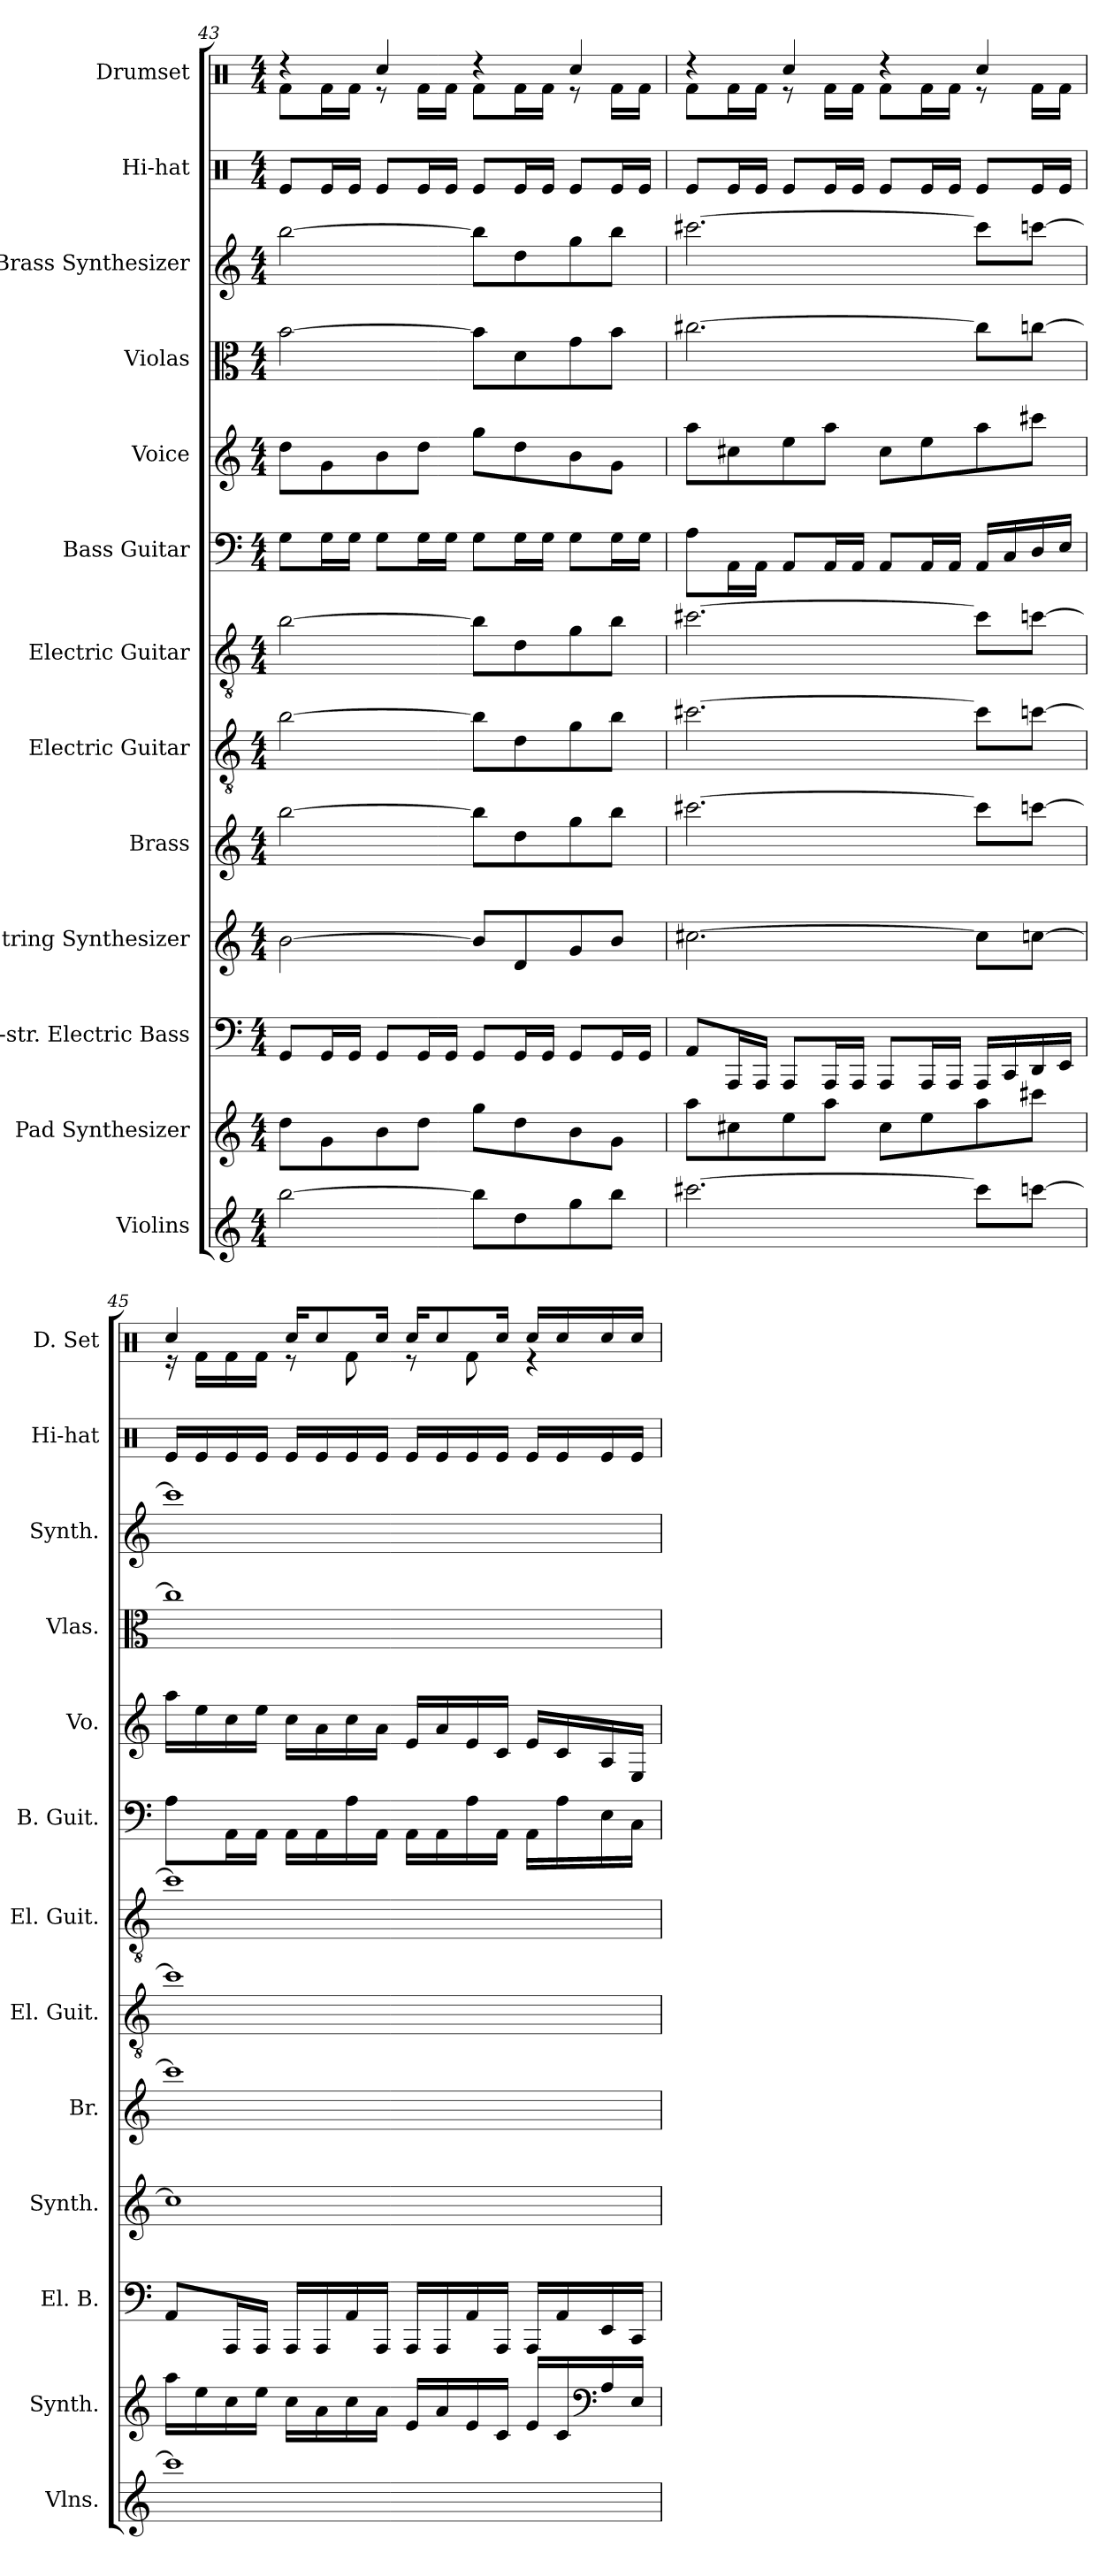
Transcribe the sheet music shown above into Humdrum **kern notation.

**kern	**kern	**kern	**kern	**kern	**kern	**kern	**kern	**kern	**kern	**kern	**kern	**kern
*part13	*part12	*part11	*part10	*part9	*part8	*part7	*part6	*part5	*part4	*part3	*part2	*part1
*staff13	*staff12	*staff11	*staff10	*staff9	*staff8	*staff7	*staff6	*staff5	*staff4	*staff3	*staff2	*staff1
*I"Violins	*I"Pad Synthesizer	*I"5-str. Electric Bass	*I"String Synthesizer	*I"Brass	*I"Electric Guitar	*I"Electric Guitar	*I"Bass Guitar	*I"Voice	*I"Violas	*I"Brass Synthesizer	*I"Hi-hat	*I"Drumset
*I'Vlns.	*I'Synth.	*I'El. B.	*I'Synth.	*I'Br.	*I'El. Guit.	*I'El. Guit.	*I'B. Guit.	*I'Vo.	*I'Vlas.	*I'Synth.	*I'Hi-hat	*I'D. Set
!!LO:PB:g=z
*clefG2	*clefG2	*clefF4	*clefG2	*clefG2	*clefGv2	*clefGv2	*clefF4	*clefG2	*clefC3	*clefG2	*clefX	*clefX
*	*	*ITrd7c12	*	*	*	*	*ITrd7c12	*	*	*	*	*
*k[]	*k[]	*k[]	*k[]	*k[]	*k[]	*k[]	*k[]	*k[]	*k[]	*k[]	*k[]	*k[]
*M4/4	*M4/4	*M4/4	*M4/4	*M4/4	*M4/4	*M4/4	*M4/4	*M4/4	*M4/4	*M4/4	*M4/4	*M4/4
=43	=43	=43	=43	=43	=43	=43	=43	=43	=43	=43	=43	=43
*	*	*	*	*	*	*	*	*	*	*	*	*^
[2bb\	8dd\L	8GGG/L	[2b\	[2bb\	[2b\	[2b\	8GG\L	8dd\L	[2b\	[2bb\	8Re/L	4r	8Rf\L
.	8g\	16GGG/L	.	.	.	.	16GG\L	8g\	.	.	16Re/L	.	16Rf\L
.	.	16GGG/JJ	.	.	.	.	16GG\JJ	.	.	.	16Re/JJ	.	16Rf\JJ
.	8b\	8GGG/L	.	.	.	.	8GG\L	8b\	.	.	8Re/L	4Rcc/	8r
.	8dd\J	16GGG/L	.	.	.	.	16GG\L	8dd\J	.	.	16Re/L	.	16Rf\LL
.	.	16GGG/JJ	.	.	.	.	16GG\JJ	.	.	.	16Re/JJ	.	16Rf\JJ
8bb\L]	8gg\L	8GGG/L	8b/L]	8bb\L]	8b\L]	8b\L]	8GG\L	8gg\L	8b\L]	8bb\L]	8Re/L	4r	8Rf\L
8dd\	8dd\	16GGG/L	8d/	8dd\	8d\	8d\	16GG\L	8dd\	8d\	8dd\	16Re/L	.	16Rf\L
.	.	16GGG/JJ	.	.	.	.	16GG\JJ	.	.	.	16Re/JJ	.	16Rf\JJ
8gg\	8b\	8GGG/L	8g/	8gg\	8g\	8g\	8GG\L	8b\	8g\	8gg\	8Re/L	4Rcc/	8r
8bb\J	8g\J	16GGG/L	8b/J	8bb\J	8b\J	8b\J	16GG\L	8g\J	8b\J	8bb\J	16Re/L	.	16Rf\LL
.	.	16GGG/JJ	.	.	.	.	16GG\JJ	.	.	.	16Re/JJ	.	16Rf\JJ
=44	=44	=44	=44	=44	=44	=44	=44	=44	=44	=44	=44	=44	=44
[2.ccc#X\	8aa\L	8AAA/L	[2.cc#X\	[2.ccc#X\	[2.cc#X\	[2.cc#X\	8AA\L	8aa\L	[2.cc#X\	[2.ccc#X\	8Re/L	4r	8Rf\L
.	8cc#X\	16AAAA/L	.	.	.	.	16AAA\L	8cc#X\	.	.	16Re/L	.	16Rf\L
.	.	16AAAA/JJ	.	.	.	.	16AAA\JJ	.	.	.	16Re/JJ	.	16Rf\JJ
.	8ee\	8AAAA/L	.	.	.	.	8AAA/L	8ee\	.	.	8Re/L	4Rcc/	8r
.	8aa\J	16AAAA/L	.	.	.	.	16AAA/L	8aa\J	.	.	16Re/L	.	16Rf\LL
.	.	16AAAA/JJ	.	.	.	.	16AAA/JJ	.	.	.	16Re/JJ	.	16Rf\JJ
.	8cc#\L	8AAAA/L	.	.	.	.	8AAA/L	8cc#\L	.	.	8Re/L	4r	8Rf\L
.	8ee\	16AAAA/L	.	.	.	.	16AAA/L	8ee\	.	.	16Re/L	.	16Rf\L
.	.	16AAAA/JJ	.	.	.	.	16AAA/JJ	.	.	.	16Re/JJ	.	16Rf\JJ
8ccc#\L]	8aa\	16AAAA/LL	8cc#\L]	8ccc#\L]	8cc#\L]	8cc#\L]	16AAA/LL	8aa\	8cc#\L]	8ccc#\L]	8Re/L	4Rcc/	8r
.	.	16CCC/	.	.	.	.	16CC/	.	.	.	.	.	.
[8cccn\J	8ccc#X\J	16DDD/	[8ccn\J	[8cccn\J	[8ccn\J	[8ccn\J	16DD/	8ccc#X\J	[8ccn\J	[8cccn\J	16Re/L	.	16Rf\LL
.	.	16EEE/JJ	.	.	.	.	16EE/JJ	.	.	.	16Re/JJ	.	16Rf\JJ
!!LO:PB:g=z	!!
=45	=45	=45	=45	=45	=45	=45	=45	=45	=45	=45	=45	=45	=45
1ccc]	16aa\LL	8AAA/L	1cc]	1ccc]	1cc]	1cc]	8AA\L	16aa\LL	1cc]	1ccc]	16Re/LL	4Rcc/	16r
.	16ee\	.	.	.	.	.	.	16ee\	.	.	16Re/	.	16Rf\LL
.	16cc\	16AAAA/L	.	.	.	.	16AAA\L	16cc\	.	.	16Re/	.	16Rf\
.	16ee\JJ	16AAAA/JJ	.	.	.	.	16AAA\JJ	16ee\JJ	.	.	16Re/JJ	.	16Rf\JJ
.	16cc\LL	16AAAA/LL	.	.	.	.	16AAA\LL	16cc\LL	.	.	16Re/LL	16Rcc/KL	8r
.	16a\	16AAAA/	.	.	.	.	16AAA\	16a\	.	.	16Re/	8Rcc/	.
.	16cc\	16AAA/	.	.	.	.	16AA\	16cc\	.	.	16Re/	.	8Rf\
.	16a\JJ	16AAAA/JJ	.	.	.	.	16AAA\JJ	16a\JJ	.	.	16Re/JJ	16Rcc/Jk	.
.	16e/LL	16AAAA/LL	.	.	.	.	16AAA\LL	16e/LL	.	.	16Re/LL	16Rcc/KL	8r
.	16a/	16AAAA/	.	.	.	.	16AAA\	16a/	.	.	16Re/	8Rcc/	.
.	16e/	16AAA/	.	.	.	.	16AA\	16e/	.	.	16Re/	.	8Rf\
.	16c/JJ	16AAAA/JJ	.	.	.	.	16AAA\JJ	16c/JJ	.	.	16Re/JJ	16Rcc/Jk	.
.	16e/LL	16AAAA/LL	.	.	.	.	16AAA\LL	16e/LL	.	.	16Re/LL	16Rcc/LL	4r
.	16c/	16AAA/	.	.	.	.	16AA\	16c/	.	.	16Re/	16Rcc/	.
*	*clefF4	*	*	*	*	*	*	*	*	*	*	*	*
.	16A/	16EEE/	.	.	.	.	16EE\	16A/	.	.	16Re/	16Rcc/	.
.	16E/JJ	16CCC/JJ	.	.	.	.	16CC\JJ	16E/JJ	.	.	16Re/JJ	16Rcc/JJ	.
*	*	*	*	*	*	*	*	*	*	*	*	*v	*v
=	=	=	=	=	=	=	=	=	=	=	=	=
*-	*-	*-	*-	*-	*-	*-	*-	*-	*-	*-	*-	*-
